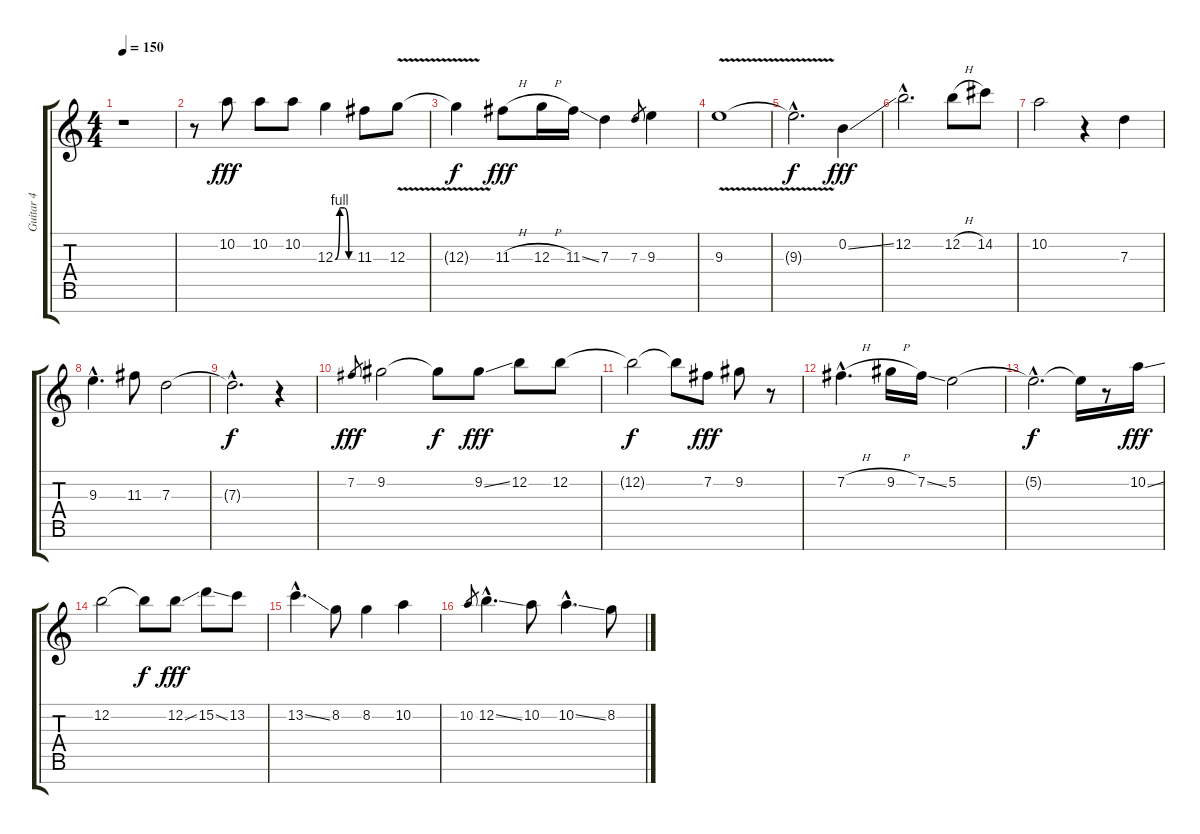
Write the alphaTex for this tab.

\track ("Guitar 4" "Guitar 4") {instrument distortionguitar}
\staff {score tabs}
\tuning (E4 B3 G3 D3 A2 E2 B1) {hide}
\ts (4 4)
\tempo 150
\clef g2
\ks c
r.1{dy fff} |
r.8{balance 0} 10.2.8 10.2.8 10.2.8 12.3{be (custom 0 0 15 4 30 4 45 0 60 0)}.4 11.3.8 12.3{v}.8 |
12.3{t}.4{dy f} 11.3{h}.8{dy fff} 12.3{h}.16 11.3{ss}.16 7.3.4 7.3.8{gr} 9.3.4 |
9.3{v}.1 |
9.3{hac t}.2{d dy f} 0.2{ss}.4{dy fff} |
12.2{hac}.2{d} 12.2{h}.8 14.2.8 |
10.2.2 r.4 7.3.4 |
9.3{hac}.4{d} 11.3.8 7.3.2 |
7.3{hac t}.2{d dy f} r.4 |
7.2.8{gr dy fff} 9.2.2 9.2{t}.8{dy f} 9.2{ss}.8{dy fff} 12.2.8 12.2.8 |
12.2{t}.2{dy f} 12.2{t}.8 7.2.8{dy fff} 9.2.8 r.8 |
7.2{h hac}.4{d} 9.2{h}.16 7.2{ss}.16 5.2.2 |
5.2{hac t}.2{d dy f} 5.2{t}.16 r.8 10.2{ss}.16{dy fff} |
12.2.2 12.2{t}.8{dy f} 12.2{ss}.8{dy fff} 15.2{ss}.8 13.2.8 |
13.2{ss hac}.4{d} 8.2.8 8.2.4 10.2.4 |
10.2.8{gr} 12.2{ss hac}.4{d} 10.2.8 10.2{ss hac}.4{d} 8.2.8
